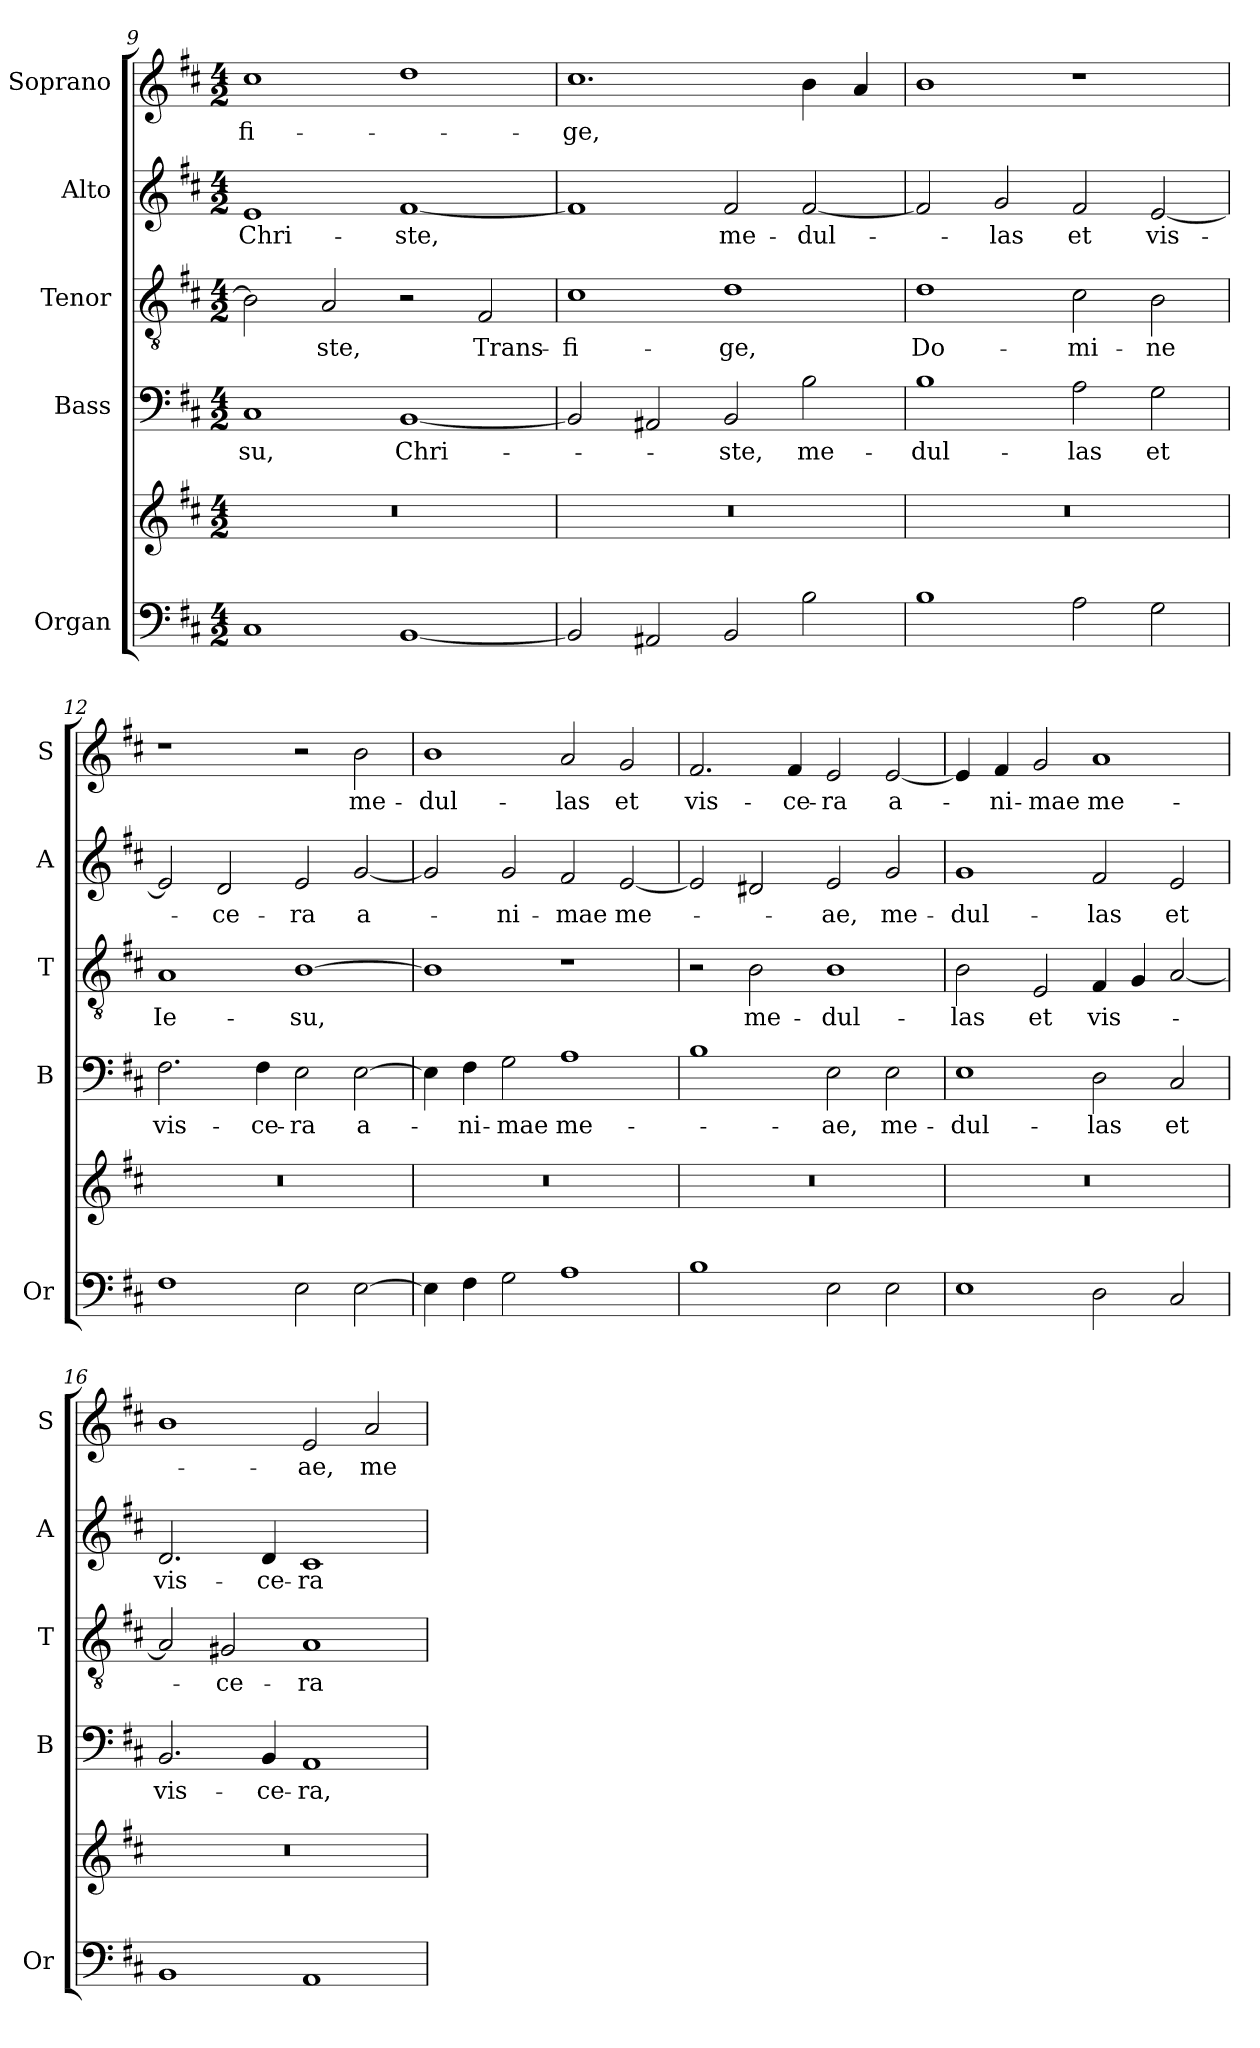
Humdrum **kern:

**kern	**kern	**kern	**text	**kern	**text	**kern	**text	**kern	**text
*part5	*part5	*part4	*part4	*part3	*part3	*part2	*part2	*part1	*part1
*staff6	*staff5	*staff4	*staff4	*staff3	*staff3	*staff2	*staff2	*staff1	*staff1
*I"Organ	*	*I"Bass	*	*I"Tenor	*	*I"Alto	*	*I"Soprano	*
*I'Or	*	*I'B	*	*I'T	*	*I'A	*	*I'S	*
*clefF4	*clefG2	*clefF4	*	*clefGv2	*	*clefG2	*	*clefG2	*
*k[f#c#]	*k[f#c#]	*k[f#c#]	*	*k[f#c#]	*	*k[f#c#]	*	*k[f#c#]	*
*D:	*D:	*D:	*	*D:	*	*D:	*	*D:	*
*M4/2	*M4/2	*M4/2	*	*M4/2	*	*M4/2	*	*M4/2	*
=9	=9	=9	=9	=9	=9	=9	=9	=9	=9
!	!	!	!LO:LY:b	!	!	!	!LO:LY:b	!	!LO:LY:b
1C#	0r	1C#	-su,	2B\]	.	1e	Chri-	1cc#	-fi-
!	!	!	!	!	!LO:LY:b	!	!	!	!
.	.	.	.	2A/	-ste,	.	.	.	.
!	!	!	!LO:LY:b	!	!	!	!LO:LY:b	!	!
[1BB	.	[1BB	Chri-	2r	.	[1f#	-ste,	1dd	.
!	!	!	!	!	!LO:LY:b	!	!	!	!
.	.	.	.	2F#/	Trans-	.	.	.	.
=10	=10	=10	=10	=10	=10	=10	=10	=10	=10
!	!	!	!	!	!LO:LY:b	!	!	!	!LO:LY:b
2BB/]	0r	2BB/]	.	1c#	-fi-	1f#]	.	1.cc#	-ge,
2AA#X/	.	2AA#X/	.	.	.	.	.	.	.
!	!	!	!LO:LY:b	!	!LO:LY:b	!	!LO:LY:b	!	!
2BB/	.	2BB/	-ste,	1d	-ge,	2f#/	me-	.	.
!	!	!	!LO:LY:b	!	!	!	!LO:LY:b	!	!
2B\	.	2B\	me-	.	.	[2f#/	-dul-	4b\	.
.	.	.	.	.	.	.	.	4a/	.
=11	=11	=11	=11	=11	=11	=11	=11	=11	=11
!	!	!	!LO:LY:b	!	!LO:LY:b	!	!	!	!
1B	0r	1B	-dul-	1d	Do-	2f#/]	.	1b	.
!	!	!	!	!	!	!	!LO:LY:b	!	!
.	.	.	.	.	.	2g/	-las	.	.
!	!	!	!LO:LY:b	!	!LO:LY:b	!	!LO:LY:b	!	!
2A\	.	2A\	-las	2c#\	-mi-	2f#/	et	1r	.
!	!	!	!LO:LY:b	!	!LO:LY:b	!	!LO:LY:b	!	!
2G\	.	2G\	et	2B\	-ne	[2e/	vis-	.	.
!!LO:PB:g=z
=12	=12	=12	=12	=12	=12	=12	=12	=12	=12
!	!	!	!LO:LY:b	!	!LO:LY:b	!	!	!	!
1F#	0r	2.F#\	vis-	1A	Ie-	2e/]	.	1r	.
!	!	!	!	!	!	!	!LO:LY:b	!	!
.	.	.	.	.	.	2d/	-ce-	.	.
!	!	!	!LO:LY:b	!	!	!	!	!	!
.	.	4F#\	-ce-	.	.	.	.	.	.
!	!	!	!LO:LY:b	!	!LO:LY:b	!	!LO:LY:b	!	!
2E\	.	2E\	-ra	[1B	-su,	2e/	-ra	2r	.
!	!	!	!LO:LY:b	!	!	!	!LO:LY:b	!	!LO:LY:b
[2E\	.	[2E\	a-	.	.	[2g/	a-	2b\	me-
=13	=13	=13	=13	=13	=13	=13	=13	=13	=13
!	!	!	!	!	!	!	!	!	!LO:LY:b
4E\]	0r	4E\]	.	1B]	.	2g/]	.	1b	-dul-
!	!	!	!LO:LY:b	!	!	!	!	!	!
4F#\	.	4F#\	-ni-	.	.	.	.	.	.
!	!	!	!LO:LY:b	!	!	!	!LO:LY:b	!	!
2G\	.	2G\	-mae	.	.	2g/	-ni-	.	.
!	!	!	!LO:LY:b	!	!	!	!LO:LY:b	!	!LO:LY:b
1A	.	1A	me-	1r	.	2f#/	-mae	2a/	-las
!	!	!	!	!	!	!	!LO:LY:b	!	!LO:LY:b
.	.	.	.	.	.	[2e/	me-	2g/	et
=14	=14	=14	=14	=14	=14	=14	=14	=14	=14
!	!	!	!	!	!	!	!	!	!LO:LY:b
1B	0r	1B	.	2r	.	2e/]	.	2.f#/	vis-
!	!	!	!	!	!LO:LY:b	!	!	!	!
.	.	.	.	2B\	me-	2d#X/	.	.	.
!	!	!	!	!	!	!	!	!	!LO:LY:b
.	.	.	.	.	.	.	.	4f#/	-ce-
!	!	!	!LO:LY:b	!	!LO:LY:b	!	!LO:LY:b	!	!LO:LY:b
2E\	.	2E\	-ae,	1B	-dul-	2e/	-ae,	2e/	-ra
!	!	!	!LO:LY:b	!	!	!	!LO:LY:b	!	!LO:LY:b
2E\	.	2E\	me-	.	.	2g/	me-	[2e/	a-
=15	=15	=15	=15	=15	=15	=15	=15	=15	=15
!	!	!	!LO:LY:b	!	!LO:LY:b	!	!LO:LY:b	!	!
1E	0r	1E	-dul-	2B\	-las	1g	-dul-	4e/]	.
!	!	!	!	!	!	!	!	!	!LO:LY:b
.	.	.	.	.	.	.	.	4f#/	-ni-
!	!	!	!	!	!LO:LY:b	!	!	!	!LO:LY:b
.	.	.	.	2E/	et	.	.	2g/	-mae
!	!	!	!LO:LY:b	!	!LO:LY:b	!	!LO:LY:b	!	!LO:LY:b
2D\	.	2D\	-las	4F#/	vis-	2f#/	-las	1a	me-
.	.	.	.	4G/	.	.	.	.	.
!	!	!	!LO:LY:b	!	!	!	!LO:LY:b	!	!
2C#/	.	2C#/	et	[2A/	.	2e/	et	.	.
=16	=16	=16	=16	=16	=16	=16	=16	=16	=16
!	!	!	!LO:LY:b	!	!	!	!LO:LY:b	!	!
1BB	0r	2.BB/	vis-	2A/]	.	2.d/	vis-	1b	.
!	!	!	!	!	!LO:LY:b	!	!	!	!
.	.	.	.	2G#X/	-ce-	.	.	.	.
!	!	!	!LO:LY:b	!	!	!	!LO:LY:b	!	!
.	.	4BB/	-ce-	.	.	4d/	-ce-	.	.
!	!	!	!LO:LY:b	!	!LO:LY:b	!	!LO:LY:b	!	!LO:LY:b
1AA	.	1AA	-ra,	1A	-ra	1c#	-ra	2e/	-ae,
!	!	!	!	!	!	!	!	!	!LO:LY:b
.	.	.	.	.	.	.	.	2a/	me-
=	=	=	=	=	=	=	=	=	=
*-	*-	*-	*-	*-	*-	*-	*-	*-	*-
